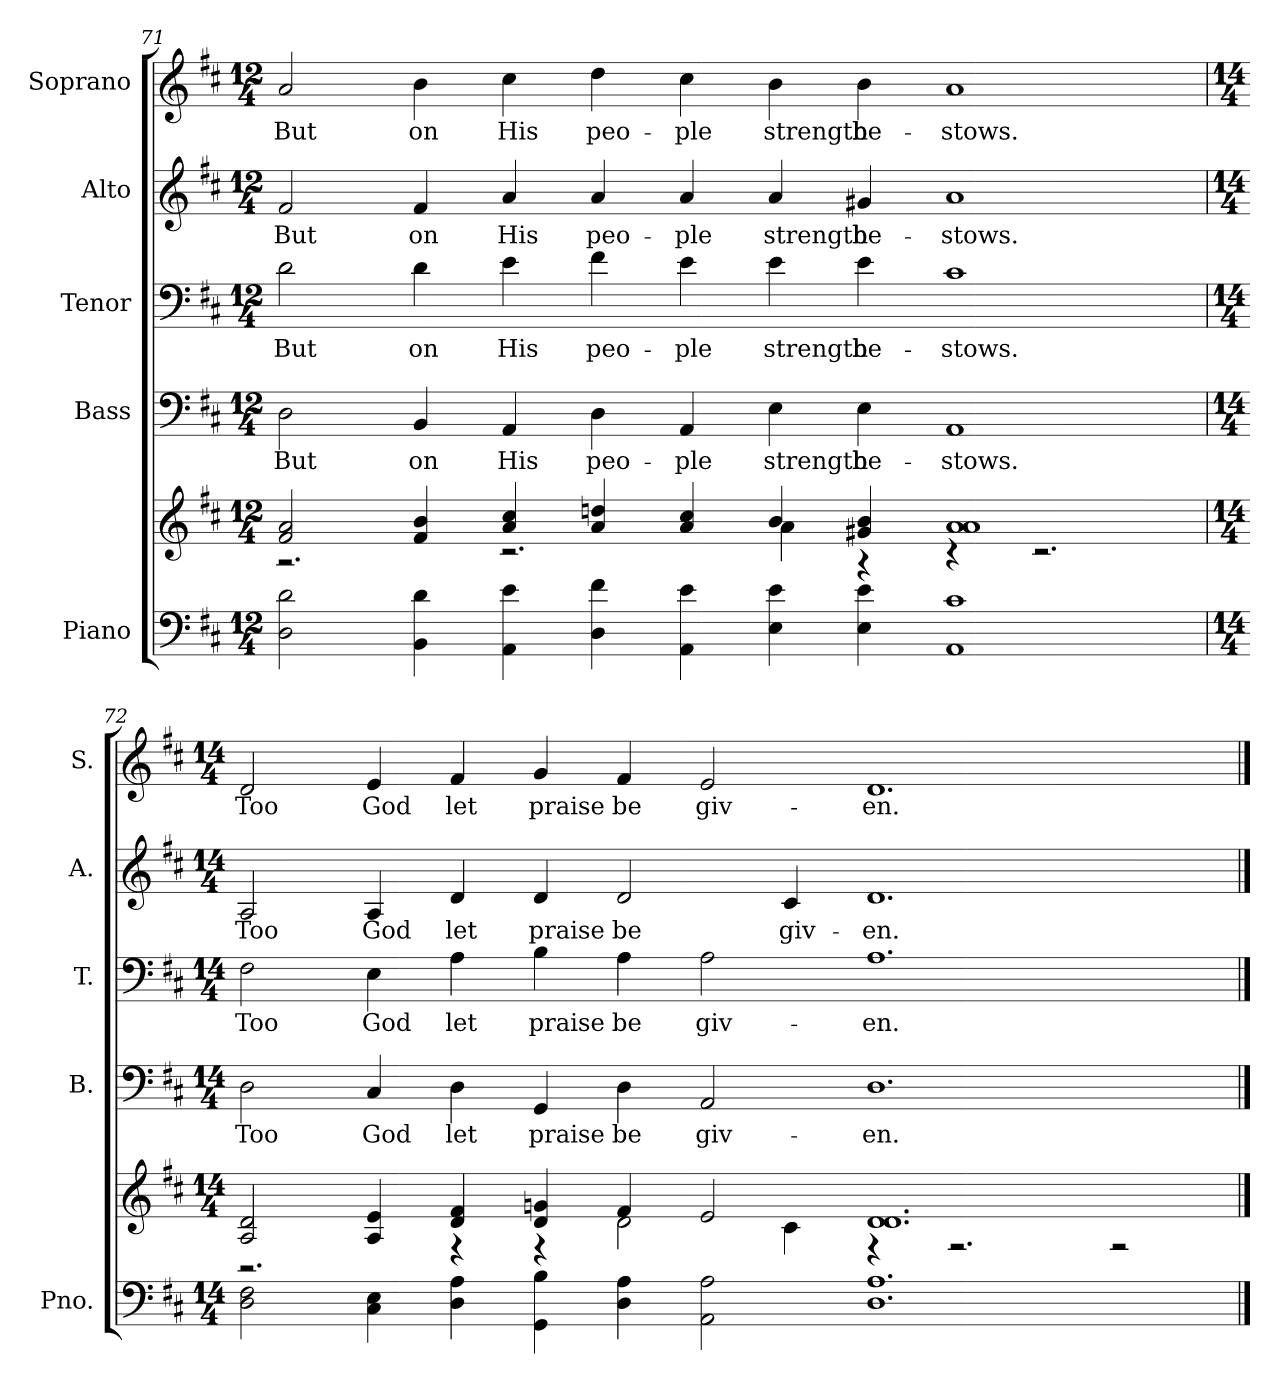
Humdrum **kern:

**kern	**kern	**kern	**text	**kern	**text	**kern	**text	**kern	**text
*part5	*part5	*part4	*part4	*part3	*part3	*part2	*part2	*part1	*part1
*staff6	*staff5	*staff4	*staff4	*staff3	*staff3	*staff2	*staff2	*staff1	*staff1
*I"Piano	*	*I"Bass	*	*I"Tenor	*	*I"Alto	*	*I"Soprano	*
*I'Pno.	*	*I'B.	*	*I'T.	*	*I'A.	*	*I'S.	*
!!LO:PB:g=z
*clefF4	*clefG2	*clefF4	*	*clefF4	*	*clefG2	*	*clefG2	*
*k[f#c#]	*k[f#c#]	*k[f#c#]	*	*k[f#c#]	*	*k[f#c#]	*	*k[f#c#]	*
*D:	*D:	*D:	*	*D:	*	*D:	*	*D:	*
*M12/4	*M12/4	*M12/4	*	*M12/4	*	*M12/4	*	*M12/4	*
=71	=71	=71	=71	=71	=71	=71	=71	=71	=71
*	*^	*	*	*	*	*	*	*	*
!	!	!	!	!LO:LY:b:color=#000000	!	!	!	!	!	!
!	!	!	!	!	!	!LO:LY:b:color=#000000	!	!	!	!
!	!	!	!	!	!	!	!	!LO:LY:b:color=#000000	!	!
!	!	!	!	!	!	!	!	!	!	!LO:LY:b:color=#000000
2Di\ 2di	2f#i/ 2ai	2.r	2Di\	But	2di\	But	2f#i/	But	2ai/	But
!	!	!	!	!LO:LY:b:color=#000000	!	!	!	!	!	!
!	!	!	!	!	!	!LO:LY:b:color=#000000	!	!	!	!
!	!	!	!	!	!	!	!	!LO:LY:b:color=#000000	!	!
!	!	!	!	!	!	!	!	!	!	!LO:LY:b:color=#000000
4BBi\ 4di	4f#i/ 4bi	.	4BBi/	on	4di\	on	4f#i/	on	4bi\	on
!	!	!	!	!LO:LY:b:color=#000000	!	!	!	!	!	!
!	!	!	!	!	!	!LO:LY:b:color=#000000	!	!	!	!
!	!	!	!	!	!	!	!	!LO:LY:b:color=#000000	!	!
!	!	!	!	!	!	!	!	!	!	!LO:LY:b:color=#000000
4AAi\ 4ei	4ai/ 4cc#i	2.r	4AAi/	His	4ei\	His	4ai/	His	4cc#i\	His
!	!	!	!	!LO:LY:b:color=#000000	!	!	!	!	!	!
!	!	!	!	!	!	!LO:LY:b:color=#000000	!	!	!	!
!	!	!	!	!	!	!	!	!LO:LY:b:color=#000000	!	!
!	!	!	!	!	!	!	!	!	!	!LO:LY:b:color=#000000
4Di\ 4f#i	4ai/ 4ddni	.	4Di\	peo-	4f#i\	peo-	4ai/	peo-	4ddi\	peo-
!	!	!	!	!LO:LY:b:color=#000000	!	!	!	!	!	!
!	!	!	!	!	!	!LO:LY:b:color=#000000	!	!	!	!
!	!	!	!	!	!	!	!	!LO:LY:b:color=#000000	!	!
!	!	!	!	!	!	!	!	!	!	!LO:LY:b:color=#000000
4AAi\ 4ei	4ai/ 4cc#i	.	4AAi/	-ple	4ei\	-ple	4ai/	-ple	4cc#i\	-ple
!	!	!	!	!LO:LY:b:color=#000000	!	!	!	!	!	!
!	!	!	!	!	!	!LO:LY:b:color=#000000	!	!	!	!
!	!	!	!	!	!	!	!	!LO:LY:b:color=#000000	!	!
!	!	!	!	!	!	!	!	!	!	!LO:LY:b:color=#000000
4Ei\ 4ei	4bi/	4ai\	4Ei\	strength	4ei\	strength	4ai/	strength	4bi\	strength
!	!	!	!	!LO:LY:b:color=#000000	!	!	!	!	!	!
!	!	!	!	!	!	!LO:LY:b:color=#000000	!	!	!	!
!	!	!	!	!	!	!	!	!LO:LY:b:color=#000000	!	!
!	!	!	!	!	!	!	!	!	!	!LO:LY:b:color=#000000
4Ei\ 4ei	4g#Xi/ 4bi	4r	4Ei\	be-	4ei\	be-	4g#Xi/	be-	4bi\	be-
!	!	!	!	!LO:LY:b:color=#000000	!	!	!	!	!	!
!	!	!	!	!	!	!LO:LY:b:color=#000000	!	!	!	!
!	!	!	!	!	!	!	!	!LO:LY:b:color=#000000	!	!
!	!	!	!	!	!	!	!	!	!	!LO:LY:b:color=#000000
1AAi 1c#i	1ai 1ai	4r	1AAi	-stows.	1c#i	-stows.	1ai	-stows.	1ai	-stows.
.	.	2.r	.	.	.	.	.	.	.	.
=72	=72	=72	=72	=72	=72	=72	=72	=72	=72	=72
*M14/4	*M14/4	*	*M14/4	*	*M14/4	*	*M14/4	*	*M14/4	*
!	!	!	!	!LO:LY:b:color=#000000	!	!	!	!	!	!
!	!	!	!	!	!	!LO:LY:b:color=#000000	!	!	!	!
!	!	!	!	!	!	!	!	!LO:LY:b:color=#000000	!	!
!	!	!	!	!	!	!	!	!	!	!LO:LY:b:color=#000000
2Di\ 2F#i	2Ai/ 2di	2.r	2Di\	Too	2F#i\	Too	2Ai/	Too	2di/	Too
!	!	!	!	!LO:LY:b:color=#000000	!	!	!	!	!	!
!	!	!	!	!	!	!LO:LY:b:color=#000000	!	!	!	!
!	!	!	!	!	!	!	!	!LO:LY:b:color=#000000	!	!
!	!	!	!	!	!	!	!	!	!	!LO:LY:b:color=#000000
4C#i\ 4Ei	4Ai/ 4ei	.	4C#i/	God	4Ei\	God	4Ai/	God	4ei/	God
!	!	!	!	!LO:LY:b:color=#000000	!	!	!	!	!	!
!	!	!	!	!	!	!LO:LY:b:color=#000000	!	!	!	!
!	!	!	!	!	!	!	!	!LO:LY:b:color=#000000	!	!
!	!	!	!	!	!	!	!	!	!	!LO:LY:b:color=#000000
4Di\ 4Ai	4di/ 4f#i	4r	4Di\	let	4Ai\	let	4di/	let	4f#i/	let
!	!	!	!	!LO:LY:b:color=#000000	!	!	!	!	!	!
!	!	!	!	!	!	!LO:LY:b:color=#000000	!	!	!	!
!	!	!	!	!	!	!	!	!LO:LY:b:color=#000000	!	!
!	!	!	!	!	!	!	!	!	!	!LO:LY:b:color=#000000
4GGi\ 4Bi	4di/ 4gni	4r	4GGi/	praise	4Bi\	praise	4di/	praise	4gi/	praise
!	!	!	!	!LO:LY:b:color=#000000	!	!	!	!	!	!
!	!	!	!	!	!	!LO:LY:b:color=#000000	!	!	!	!
!	!	!	!	!	!	!	!	!LO:LY:b:color=#000000	!	!
!	!	!	!	!	!	!	!	!	!	!LO:LY:b:color=#000000
4Di\ 4Ai	4f#i/	2di\	4Di\	be	4Ai\	be	2di/	be	4f#i/	be
!	!	!	!	!LO:LY:b:color=#000000	!	!	!	!	!	!
!	!	!	!	!	!	!LO:LY:b:color=#000000	!	!	!	!
!	!	!	!	!	!	!	!	!	!	!LO:LY:b:color=#000000
2AAi\ 2Ai	2ei/	.	2AAi/	giv-	2Ai\	giv-	.	.	2ei/	giv-
!	!	!	!	!	!	!	!	!LO:LY:b:color=#000000	!	!
.	.	4c#i\	.	.	.	.	4c#i/	giv-	.	.
!	!	!	!	!LO:LY:b:color=#000000	!	!	!	!	!	!
!	!	!	!	!	!	!LO:LY:b:color=#000000	!	!	!	!
!	!	!	!	!	!	!	!	!LO:LY:b:color=#000000	!	!
!	!	!	!	!	!	!	!	!	!	!LO:LY:b:color=#000000
1.Di 1.Ai	1.di 1.di	4r	1.Di	-en.	1.Ai	-en.	1.di	-en.	1.di	-en.
.	.	2.r	.	.	.	.	.	.	.	.
.	.	2r	.	.	.	.	.	.	.	.
*	*v	*v	*	*	*	*	*	*	*	*
==	==	==	==	==	==	==	==	==	==
*-	*-	*-	*-	*-	*-	*-	*-	*-	*-
